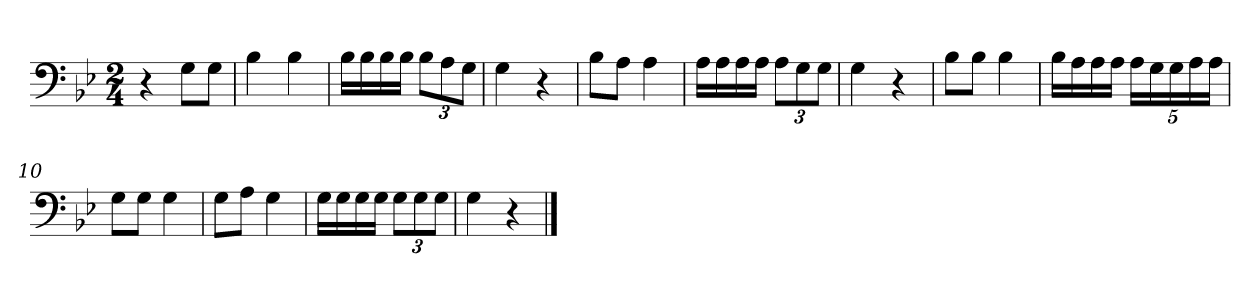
**kern
*part1
*staff1
*clefF4
*k[b-e-]
*M2/4
=1
4r
8G\L
8G\J
=2
4B-\
4B-\
=3
16B-\LL
16B-\
16B-\
16B-\JJ
12B-\L
12A\
12G\J
=4
4G\
4r
=5
8B-\L
8A\J
4A\
=6
16A\LL
16A\
16A\
16A\JJ
12A\L
12G\
12G\J
=7
4G\
4r
=8
8B-\L
8B-\J
4B-\
=9
16B-\LL
16A\
16A\
16A\JJ
20A\LL
20G\
20G\
20A\
20A\JJ
=10
8G\L
8G\J
4G\
=11
8G\L
8A\J
4G\
=12
16G\LL
16G\
16G\
16G\JJ
12G\L
12G\
12G\J
=13
4G\
4r
==
*-
